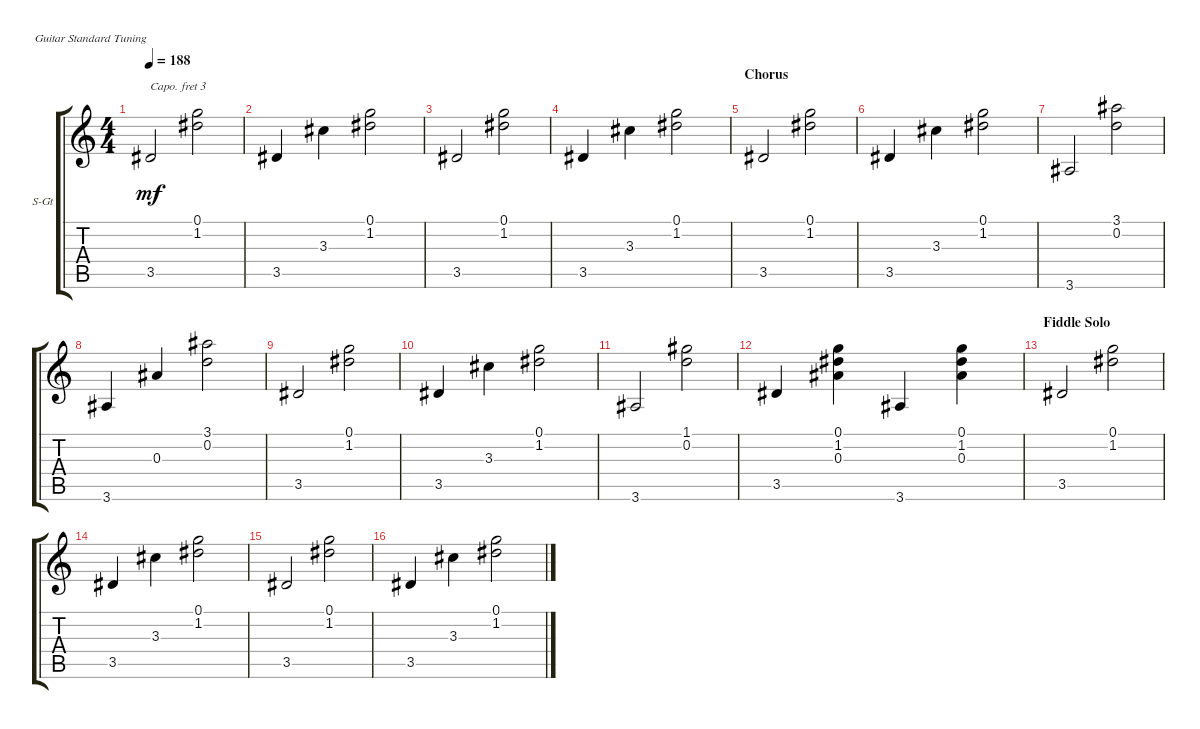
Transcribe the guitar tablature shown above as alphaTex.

\defaultSystemsLayout 4
\bracketExtendMode groupsimilarinstruments
\firstSystemTrackNameOrientation horizontal
\otherSystemsTrackNameOrientation horizontal
\track ("Steel Guitar" "S-Gt") {instrument acousticguitarsteel}
\staff {score tabs}
\capo 3
\tuning (E4 B3 G3 D3 A2 E2)
\ts (4 4)
\tempo 188
\clef g2
\ks c
3.5.2{dy mf} (0.1 1.2).2 |
3.5.4 3.3.4 (1.2 0.1).2 |
3.5.2 (0.1 1.2).2 |
3.5.4 3.3.4 (1.2 0.1).2 |
\section ("" "Chorus")
3.5.2 (0.1 1.2).2 |
3.5.4 3.3.4 (1.2 0.1).2 |
3.6.2 (3.1 0.2).2 |
3.6.4 0.3.4 (0.2 3.1).2 |
3.5.2 (0.1 1.2).2 |
3.5.4 3.3.4 (1.2 0.1).2 |
3.6.2 (1.1 0.2).2 |
3.5.4 (0.1 1.2 0.3).4 3.6.4 (0.1 1.2 0.3).4 |
\section ("" "Fiddle Solo")
3.5.2 (0.1 1.2).2 |
3.5.4 3.3.4 (1.2 0.1).2 |
3.5.2 (0.1 1.2).2 |
3.5.4 3.3.4 (1.2 0.1).2
